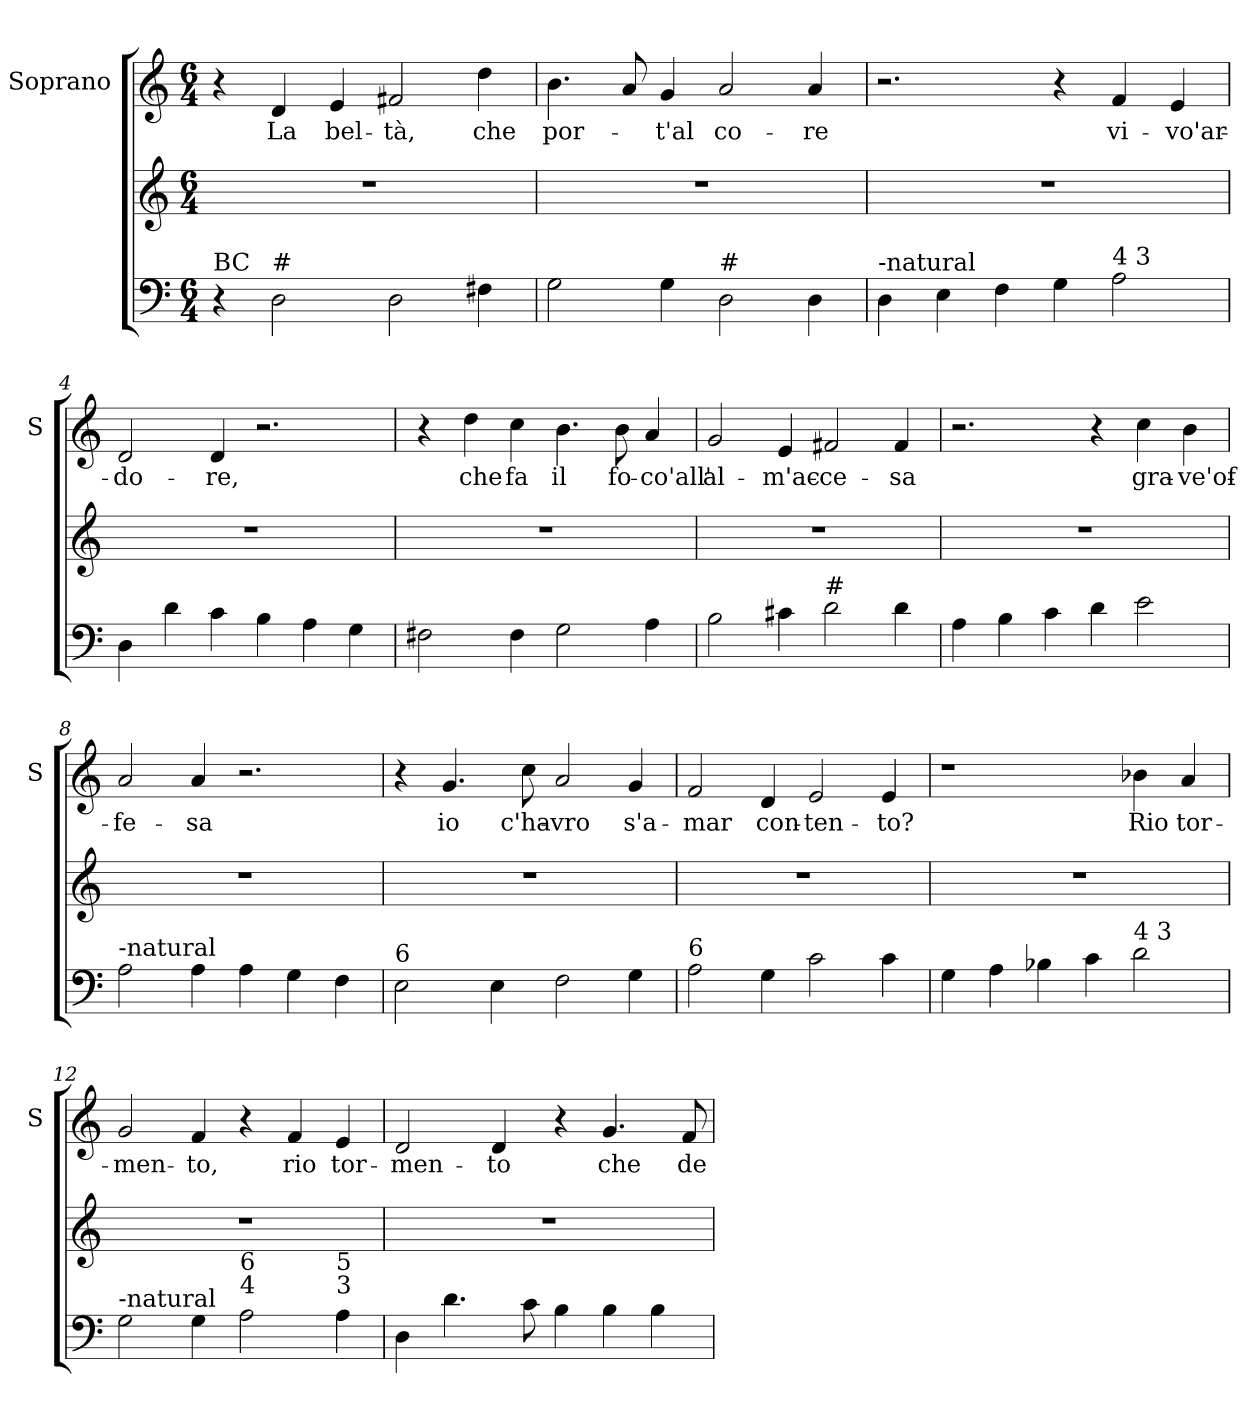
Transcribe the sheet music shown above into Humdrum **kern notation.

**kern	**kern	**kern	**text
*part2	*part2	*part1	*part1
*staff3	*staff2	*staff1	*staff1
*	*	*I"Soprano	*
*	*	*I'S	*
*clefF4	*clefG2	*clefG2	*
*k[]	*k[]	*k[]	*
*C:	*C:	*C:	*
*M6/4	*M6/4	*M6/4	*
=1	=1	=1	=1
!LO:TX:a:t=BC	!	!	!
4r	1.r	4r	.
!LO:TX:a:t=#	!	!	!
!	!	!	!LO:LY:b
2D\	.	4d/	La
!	!	!	!LO:LY:b
.	.	4e/	bel-
!	!	!	!LO:LY:b
2D\	.	2f#X/	-tà,
!	!	!	!LO:LY:b
4F#X\	.	4dd\	che
=2	=2	=2	=2
!	!	!	!LO:LY:b
2G\	1.r	4.b\	por-
.	.	8a/	.
!	!	!	!LO:LY:b
4G\	.	4g/	-t'al
!LO:TX:a:t=#	!	!	!
!	!	!	!LO:LY:b
2D\	.	2a/	co-
!	!	!	!LO:LY:b
4D\	.	4a/	-re
=3	=3	=3	=3
!LO:TX:a:t=-natural	!	!	!
4D\	1.r	2.r	.
4E\	.	.	.
4F\	.	.	.
4G\	.	4r	.
!LO:TX:a:t=4 3	!	!	!
!	!	!	!LO:LY:b
2A\	.	4f/	vi-
!	!	!	!LO:LY:b
.	.	4e/	-vo'ar-
=4	=4	=4	=4
!	!	!	!LO:LY:b
4D\	1.r	2d/	-do-
4d\	.	.	.
!	!	!	!LO:LY:b
4c\	.	4d/	-re,
4B\	.	2.r	.
4A\	.	.	.
4G\	.	.	.
!!LO:LB:g=z
=5	=5	=5	=5
2F#X\	1.r	4r	.
!	!	!	!LO:LY:b
.	.	4dd\	che
!	!	!	!LO:LY:b
4F#\	.	4cc\	fa
!	!	!	!LO:LY:b
2G\	.	4.b\	il
!	!	!	!LO:LY:b
.	.	8b\	fo-
!	!	!	!LO:LY:b
4A\	.	4a/	-co'all'
=6	=6	=6	=6
!	!	!	!LO:LY:b
2B\	1.r	2g/	al-
!	!	!	!LO:LY:b
4c#X\	.	4e/	-m'ac-
!LO:TX:a:t=#	!	!	!
!	!	!	!LO:LY:b
2d\	.	2f#X/	-ce-
!	!	!	!LO:LY:b
4d\	.	4f#/	-sa
=7	=7	=7	=7
4A\	1.r	2.r	.
4B\	.	.	.
4c\	.	.	.
4d\	.	4r	.
!	!	!	!LO:LY:b
2e\	.	4cc\	gra-
!	!	!	!LO:LY:b
.	.	4b\	-ve'of-
=8	=8	=8	=8
!LO:TX:a:t=-natural	!	!	!
!	!	!	!LO:LY:b
2A\	1.r	2a/	-fe-
!	!	!	!LO:LY:b
4A\	.	4a/	-sa
4A\	.	2.r	.
4G\	.	.	.
4F\	.	.	.
!!LO:LB:g=z
=9	=9	=9	=9
!LO:TX:a:t=6	!	!	!
2E\	1.r	4r	.
!	!	!	!LO:LY:b
.	.	4.g/	io
4E\	.	.	.
!	!	!	!LO:LY:b
.	.	8cc\	c'ha-
!	!	!	!LO:LY:b
2F\	.	2a/	-vro
!	!	!	!LO:LY:b
4G\	.	4g/	s'a-
=10	=10	=10	=10
!LO:TX:a:t=6	!	!	!
!	!	!	!LO:LY:b
2A\	1.r	2f/	-mar
!	!	!	!LO:LY:b
4G\	.	4d/	con-
!	!	!	!LO:LY:b
2c\	.	2e/	-ten-
!	!	!	!LO:LY:b
4c\	.	4e/	-to?
=11	=11	=11	=11
4G\	1.r	1r	.
4A\	.	.	.
4B-X\	.	.	.
4c\	.	.	.
!LO:TX:a:t=4 3	!	!	!
!	!	!	!LO:LY:b
2d\	.	4b-X\	Rio
!	!	!	!LO:LY:b
.	.	4a/	tor-
=12	=12	=12	=12
!LO:TX:a:t=-natural	!	!	!
!	!	!	!LO:LY:b
*	*^	*	*
*	*	*^	*	*
2G\	1.r	2.ryy	1ryy	2g/	-men-
!	!	!	!	!	!LO:LY:b
4G\	.	.	.	4f/	-to,
!	!	!LO:TX:b:t=6\n4	!	!	!
2A\	.	2.ryy	.	4r	.
!	!	!	!	!	!LO:LY:b
.	.	.	4ryy	4f/	rio
!	!	!	!LO:TX:b:t=5\n3	!	!
!	!	!	!	!	!LO:LY:b
4A\	.	.	4ryy	4e/	tor-
!!LO:PB:g=z
=13	=13	=13	=13	=13	=13
!	!	!	!	!	!LO:LY:b
*	*v	*v	*v	*	*
4D\	1.r	2d/	-men-
4.d\	.	.	.
!	!	!	!LO:LY:b
.	.	4d/	-to
8c\	.	.	.
4B\	.	4r	.
!	!	!	!LO:LY:b
4B\	.	4.g/	che
4B\	.	.	.
!	!	!	!LO:LY:b
.	.	8f/	de-
=	=	=	=
*-	*-	*-	*-
